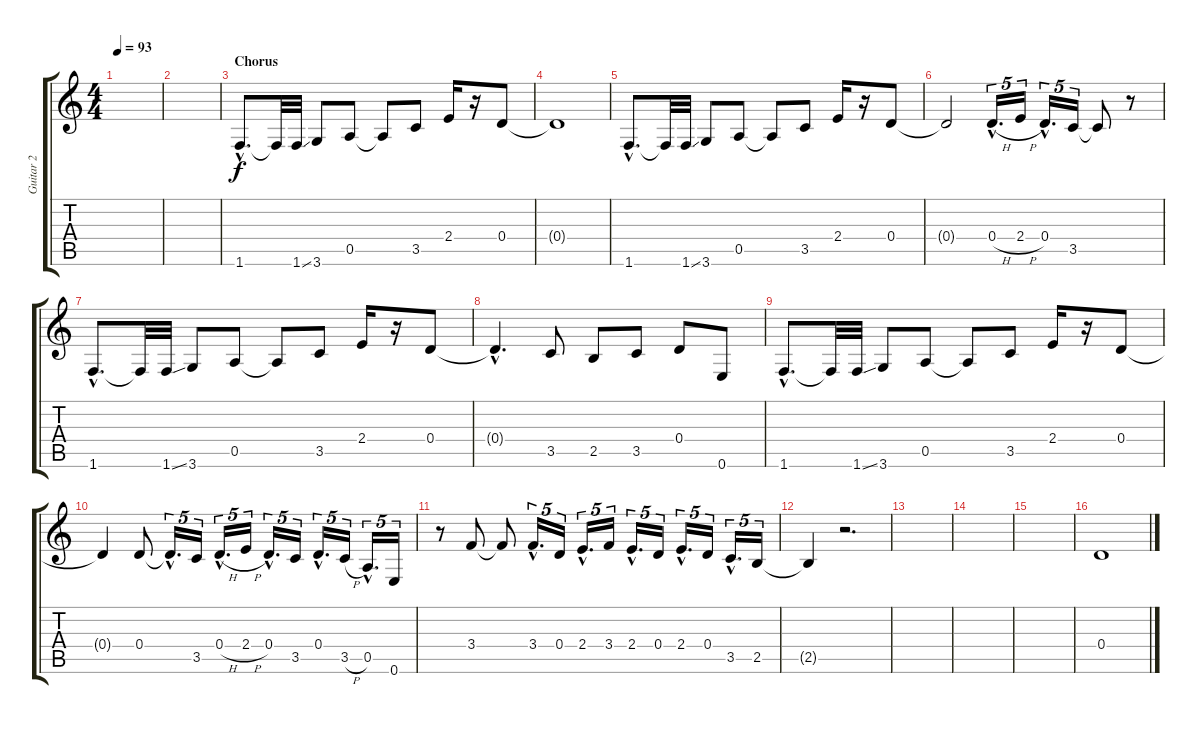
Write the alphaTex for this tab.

\track ("Guitar 2" "Guitar 2") {instrument overdrivenguitar}
\staff {score tabs}
\tuning (E4 B3 G3 D3 A2 E2) {hide}
\ts (4 4)
\tempo 93
\clef g2
\ks c
|
|
\section ("" "Chorus")
1.6{hac}.8{d} 1.6{t}.32 1.6{ss}.32 3.6.8 0.5.8 0.5{t}.8 3.5.8 2.4.16 r.16 0.4.8 |
0.4{t}.1 |
1.6{hac}.8{d} 1.6{t}.32 1.6{ss}.32 3.6.8 0.5.8 0.5{t}.8 3.5.8 2.4.16 r.16 0.4.8 |
0.4{t}.2 0.4{h hac}.16{d tu (5 4)} 2.4{h}.16{tu (5 4)} 0.4{hac}.16{d tu (5 4)} 3.5.16{tu (5 4)} 3.5{t}.8 r.8 |
1.6{hac}.8{d} 1.6{t}.32 1.6{ss}.32 3.6.8 0.5.8 0.5{t}.8 3.5.8 2.4.16 r.16 0.4.8 |
0.4{hac t}.4{d} 3.5.8 2.5.8 3.5.8 0.4.8 0.6.8 |
1.6{hac}.8{d} 1.6{t}.32 1.6{ss}.32 3.6.8 0.5.8 0.5{t}.8 3.5.8 2.4.16 r.16 0.4.8 |
0.4{t}.4 0.4.8 0.4{hac t}.16{d tu (5 4)} 3.5.16{tu (5 4)} 0.4{h hac}.16{d tu (5 4)} 2.4{h}.16{tu (5 4)} 0.4{hac}.16{d tu (5 4)} 3.5.16{tu (5 4)} 0.4{hac}.16{d tu (5 4)} 3.5{h}.16{tu (5 4)} 0.5{hac}.16{d tu (5 4)} 0.6.16{tu (5 4)} |
r.8 3.4.8 3.4{t}.8 3.4{hac}.16{d tu (5 4)} 0.4.16{tu (5 4)} 2.4{hac}.16{d tu (5 4)} 3.4.16{tu (5 4)} 2.4{hac}.16{d tu (5 4)} 0.4.16{tu (5 4)} 2.4{hac}.16{d tu (5 4)} 0.4.16{tu (5 4)} 3.5{hac}.16{d tu (5 4)} 2.5.16{tu (5 4)} |
2.5{t}.4 r.2{d} |
|
|
|
0.4.1{volume 0}
